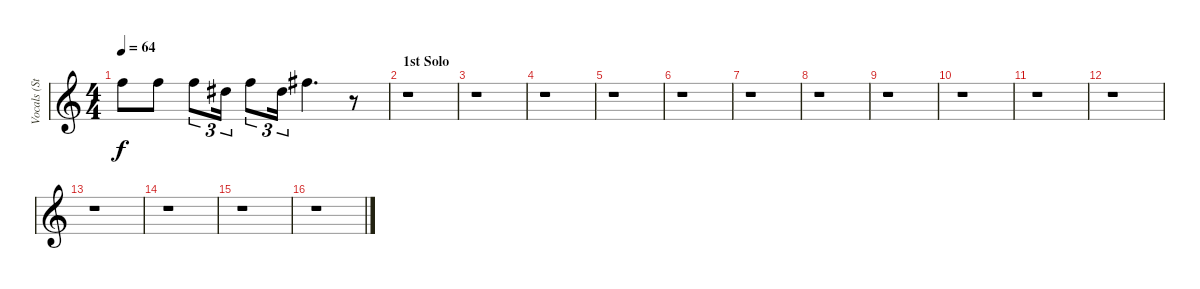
\track ("Vocals (Staff 1)" "Vocals (St") {instrument electricbassfinger}
\staff {score}
\tuning (E4 B3 G3 D3 A2 E2 B1) {hide}
\ts (4 4)
\tempo 64
\clef g2
\ks c
1.1.8{dy f} 1.1.8 1.1.8{tu (3 2)} 4.2.16{tu (3 2)} 1.1.8{tu (3 2)} 4.2.16{tu (3 2)} 2.1.4{d} r.8 |
\section ("" "1st Solo")
r.1 |
r.1 |
r.1 |
r.1 |
r.1 |
r.1 |
r.1 |
r.1 |
r.1 |
r.1 |
r.1 |
r.1 |
r.1 |
r.1 |
r.1
